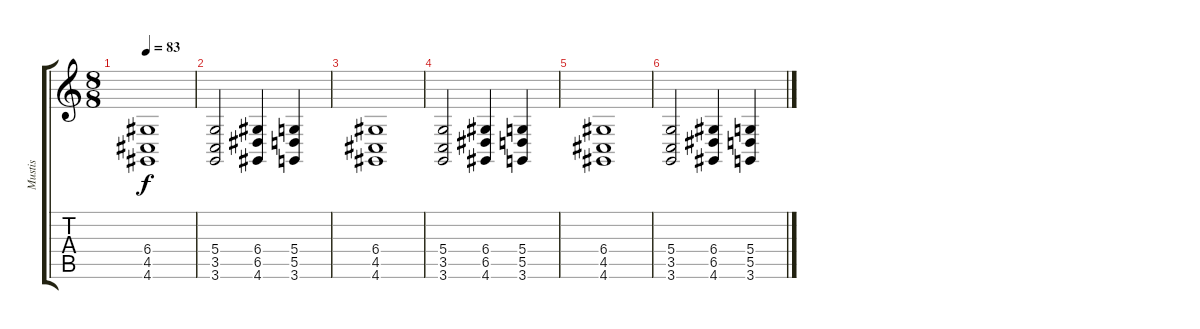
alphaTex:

\track ("Mustis" "Mustis") {instrument fx2soundtrack}
\staff {score tabs}
\tuning (E4 B3 G3 D3 A2 E2) {hide}
\ts (8 8)
\tempo 83
\clef g2
\ks c
(6.4 4.5 4.6).1{dy f} |
(5.4 3.5 3.6).2 (6.4 6.5 4.6).4 (5.4 5.5 3.6).4 |
(6.4 4.5 4.6).1 |
(5.4 3.5 3.6).2 (6.4 6.5 4.6).4 (5.4 5.5 3.6).4 |
(6.4 4.5 4.6).1 |
(5.4 3.5 3.6).2 (6.4 6.5 4.6).4 (5.4 5.5 3.6).4
